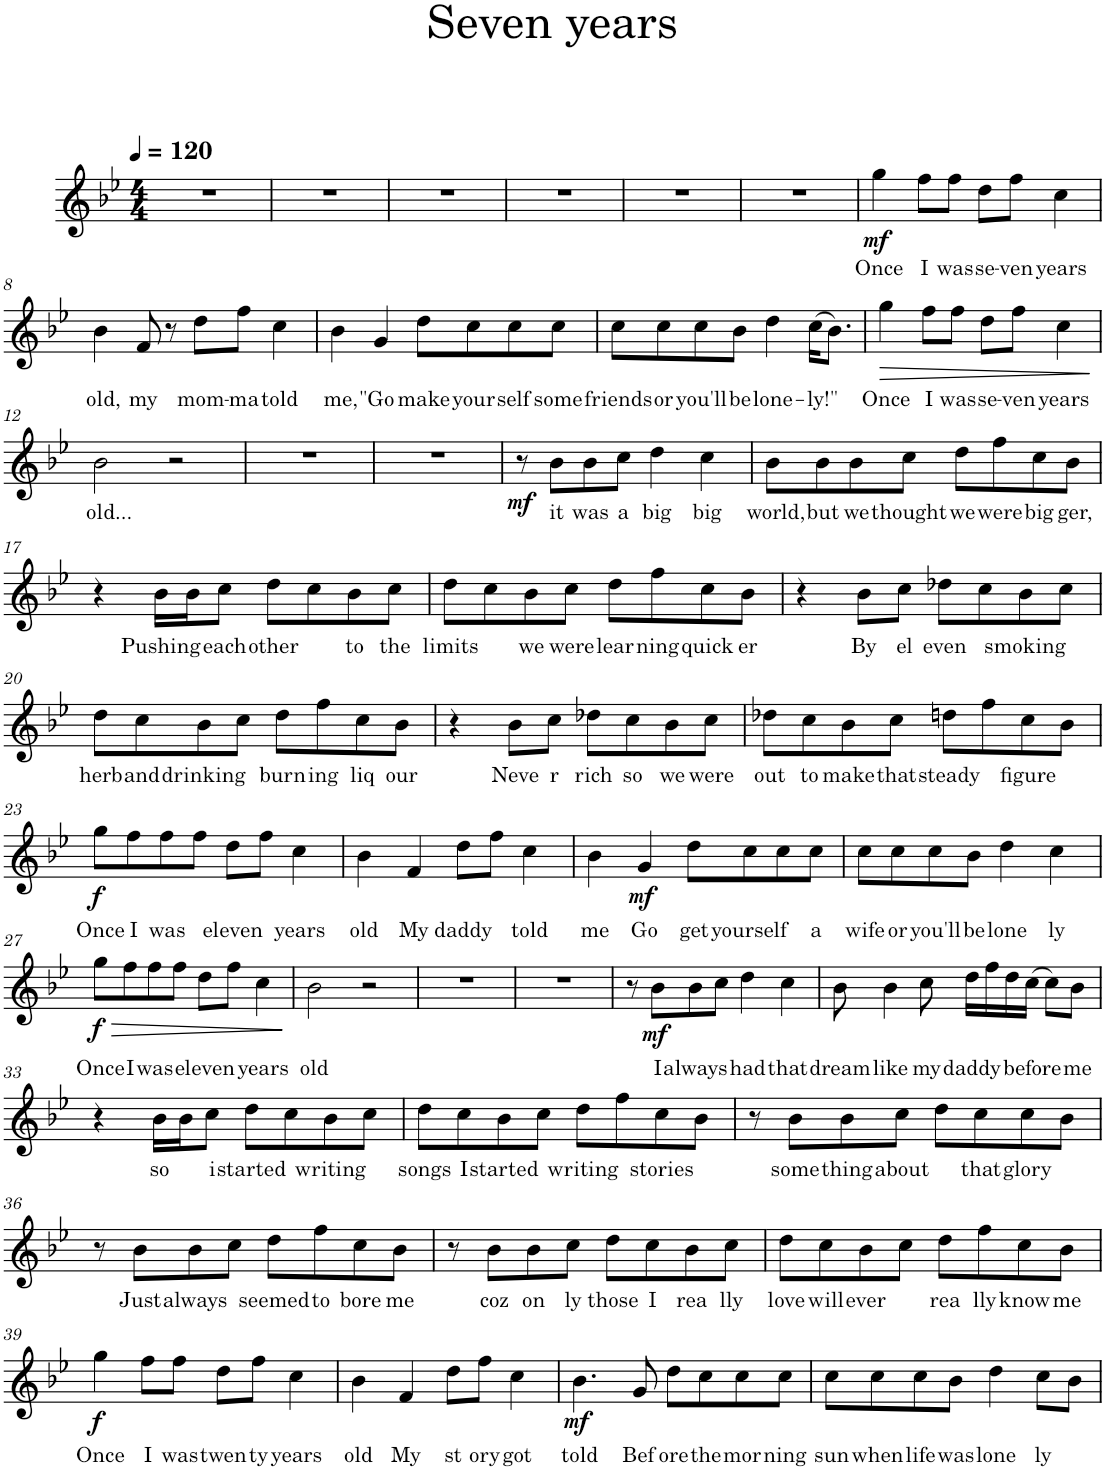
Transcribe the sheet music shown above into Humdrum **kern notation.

**kern	**text	**dynam
*part1	*part1	*part1
*staff1	*staff1	*staff1
*I"Piano	*	*
*I'Pno.	*	*
*clefG2	*	*
*k[b-e-]	*	*
*M4/4	*	*
*MM120	*	*
=1	=1	=1
1r	.	.
=2	=2	=2
1r	.	.
=3	=3	=3
1r	.	.
=4	=4	=4
1r	.	.
=5	=5	=5
1r	.	.
=6	=6	=6
1r	.	.
=7	=7	=7
!	!LO:LY:b	!LO:DY:b
4gg\	Once	mf
!	!LO:LY:b	!
8ff\L	I	.
!	!LO:LY:b	!
8ff\J	was	.
!	!LO:LY:b	!
8dd\L	se-	.
!	!LO:LY:b	!
8ff\J	-ven	.
!	!LO:LY:b	!
4cc\	years	.
!!LO:LB:g=z
=8	=8	=8
!	!LO:LY:b	!
4b-\	old,	.
!	!LO:LY:b	!
8f/	my	.
8r	.	.
!	!LO:LY:b	!
8dd\L	mom-	.
!	!LO:LY:b	!
8ff\J	-ma	.
!	!LO:LY:b	!
4cc\	told	.
=9	=9	=9
!	!LO:LY:b	!
4b-\	me,	.
!	!LO:LY:b	!
4g/	"Go	.
!	!LO:LY:b	!
8dd\L	make	.
!	!LO:LY:b	!
8cc\	your	.
!	!LO:LY:b	!
8cc\	self	.
!	!LO:LY:b	!
8cc\J	some	.
=10	=10	=10
!	!LO:LY:b	!
8cc\L	friends	.
!	!LO:LY:b	!
8cc\	or	.
!	!LO:LY:b	!
8cc\	you'll	.
!	!LO:LY:b	!
8b-\J	be	.
!	!LO:LY:b	!
4dd\	lone-	.
!	!LO:LY:b	!
(>16cc\KL	-ly!"	.
8.b-\J)	.	.
=11	=11	=11
!	!LO:LY:b	!LO:HP:b
4gg\	Once	>
!	!LO:LY:b	!
8ff\L	I	.
!	!LO:LY:b	!
8ff\J	was	.
!	!LO:LY:b	!
8dd\L	se-	.
!	!LO:LY:b	!
8ff\J	-ven	.
!	!LO:LY:b	!
4cc\	years	.
.	.	]
!!LO:LB:g=z
=12	=12	=12
!	!LO:LY:b	!
2b-\	old...	.
2r	.	.
=13	=13	=13
1r	.	.
=14	=14	=14
1r	.	.
=15	=15	=15
!	!	!LO:DY:b
8r	.	mf
!	!LO:LY:b	!
8b-\L	it	.
!	!LO:LY:b	!
8b-\	was	.
!	!LO:LY:b	!
8cc\J	a	.
!	!LO:LY:b	!
4dd\	big	.
!	!LO:LY:b	!
4cc\	big	.
=16	=16	=16
!	!LO:LY:b	!
8b-\L	world,	.
!	!LO:LY:b	!
8b-\	but	.
!	!LO:LY:b	!
8b-\	we	.
!	!LO:LY:b	!
8cc\J	thought	.
!	!LO:LY:b	!
8dd\L	we	.
!	!LO:LY:b	!
8ff\	were	.
!	!LO:LY:b	!
8cc\	big	.
!	!LO:LY:b	!
8b-\J	ger,	.
!!LO:LB:g=z
=17	=17	=17
4r	.	.
!	!LO:LY:b	!
16b-\LL	Pushing	.
16b-\J	.	.
!	!LO:LY:b	!
8cc\J	each	.
!	!LO:LY:b	!
8dd\L	other	.
8cc\	.	.
!	!LO:LY:b	!
8b-\	to	.
!	!LO:LY:b	!
8cc\J	the	.
=18	=18	=18
!	!LO:LY:b	!
8dd\L	limits	.
8cc\	.	.
!	!LO:LY:b	!
8b-\	we	.
!	!LO:LY:b	!
8cc\J	were	.
!	!LO:LY:b	!
8dd\L	lear	.
!	!LO:LY:b	!
8ff\	ning	.
!	!LO:LY:b	!
8cc\	quick	.
!	!LO:LY:b	!
8b-\J	er	.
=19	=19	=19
4r	.	.
!	!LO:LY:b	!
8b-\L	By	.
!	!LO:LY:b	!
8cc\J	el	.
!	!LO:LY:b	!
8dd-X\L	even	.
8cc\	.	.
!	!LO:LY:b	!
8b-\	smoking	.
8cc\J	.	.
!!LO:LB:g=z
=20	=20	=20
!	!LO:LY:b	!
8dd\L	herb	.
!	!LO:LY:b	!
8cc\	and	.
!	!LO:LY:b	!
8b-\	drinking	.
8cc\J	.	.
!	!LO:LY:b	!
8dd\L	burn	.
!	!LO:LY:b	!
8ff\	ing	.
!	!LO:LY:b	!
8cc\	liq	.
!	!LO:LY:b	!
8b-\J	our	.
=21	=21	=21
4r	.	.
!	!LO:LY:b	!
8b-\L	Neve	.
!	!LO:LY:b	!
8cc\J	r	.
!	!LO:LY:b	!
8dd-X\L	rich	.
!	!LO:LY:b	!
8cc\	so	.
!	!LO:LY:b	!
8b-\	we	.
!	!LO:LY:b	!
8cc\J	were	.
=22	=22	=22
!	!LO:LY:b	!
8dd-X\L	out	.
!	!LO:LY:b	!
8cc\	to	.
!	!LO:LY:b	!
8b-\	make	.
!	!LO:LY:b	!
8cc\J	that	.
!	!LO:LY:b	!
8ddn\L	steady	.
8ff\	.	.
!	!LO:LY:b	!
8cc\	figure	.
8b-\J	.	.
!!LO:LB:g=z
=23	=23	=23
!	!LO:LY:b	!LO:DY:b
8gg\L	Once	f
!	!LO:LY:b	!
8ff\	I	.
!	!LO:LY:b	!
8ff\	was	.
8ff\J	.	.
!	!LO:LY:b	!
8dd\L	eleven	.
8ff\J	.	.
!	!LO:LY:b	!
4cc\	years	.
=24	=24	=24
!	!LO:LY:b	!
4b-\	old	.
!	!LO:LY:b	!
4f/	My	.
!	!LO:LY:b	!
8dd\L	daddy	.
8ff\J	.	.
!	!LO:LY:b	!
4cc\	told	.
=25	=25	=25
!	!LO:LY:b	!
4b-\	me	.
!	!LO:LY:b	!LO:DY:b
4g/	Go	mf
!	!LO:LY:b	!
8dd\L	get	.
!	!LO:LY:b	!
8cc\	yourself	.
8cc\	.	.
!	!LO:LY:b	!
8cc\J	a	.
=26	=26	=26
!	!LO:LY:b	!
8cc\L	wife	.
!	!LO:LY:b	!
8cc\	or	.
!	!LO:LY:b	!
8cc\	you'll	.
!	!LO:LY:b	!
8b-\J	be	.
!	!LO:LY:b	!
4dd\	lone	.
!	!LO:LY:b	!
4cc\	ly	.
!!LO:LB:g=z
=27	=27	=27
!	!LO:LY:b	!LO:HP:b
!	!	!LO:DY:n=1:b
8gg\L	Once	> f
!	!LO:LY:b	!
8ff\	I	.
!	!LO:LY:b	!
8ff\	was	.
8ff\J	.	.
!	!LO:LY:b	!
8dd\L	eleven	.
8ff\J	.	.
!	!LO:LY:b	!
4cc\	years	.
.	.	]
=28	=28	=28
!	!LO:LY:b	!
2b-\	old	.
2r	.	.
=29	=29	=29
1r	.	.
=30	=30	=30
1r	.	.
=31	=31	=31
8r	.	.
!	!LO:LY:b	!LO:DY:b
8b-\L	I	mf
!	!LO:LY:b	!
8b-\	always	.
8cc\J	.	.
!	!LO:LY:b	!
4dd\	had	.
!	!LO:LY:b	!
4cc\	that	.
=32	=32	=32
!	!LO:LY:b	!
8b-\	dream	.
!	!LO:LY:b	!
4b-\	like	.
!	!LO:LY:b	!
8cc\	my	.
!	!LO:LY:b	!
16dd\LL	daddy	.
16ff\	.	.
16dd\	.	.
!	!LO:LY:b	!
(>16cc\JJ	before	.
8cc\L)	.	.
!	!LO:LY:b	!
8b-\J	me	.
!!LO:LB:g=z
=33	=33	=33
4r	.	.
!	!LO:LY:b	!
16b-\LL	so	.
16b-\J	.	.
!	!LO:LY:b	!
8cc\J	i	.
!	!LO:LY:b	!
8dd\L	started	.
8cc\	.	.
!	!LO:LY:b	!
8b-\	writing	.
8cc\J	.	.
=34	=34	=34
!	!LO:LY:b	!
8dd\L	songs	.
!	!LO:LY:b	!
8cc\	I	.
!	!LO:LY:b	!
8b-\	started	.
8cc\J	.	.
!	!LO:LY:b	!
8dd\L	writing	.
8ff\	.	.
!	!LO:LY:b	!
8cc\	stories	.
8b-\J	.	.
=35	=35	=35
8r	.	.
!	!LO:LY:b	!
8b-\L	some	.
!	!LO:LY:b	!
8b-\	thing	.
!	!LO:LY:b	!
8cc\J	about	.
8dd\L	.	.
!	!LO:LY:b	!
8cc\	that	.
!	!LO:LY:b	!
8cc\	glory	.
8b-\J	.	.
!!LO:LB:g=z
=36	=36	=36
8r	.	.
!	!LO:LY:b	!
8b-\L	Just	.
!	!LO:LY:b	!
8b-\	always	.
8cc\J	.	.
!	!LO:LY:b	!
8dd\L	seemed	.
!	!LO:LY:b	!
8ff\	to	.
!	!LO:LY:b	!
8cc\	bore	.
!	!LO:LY:b	!
8b-\J	me	.
=37	=37	=37
8r	.	.
!	!LO:LY:b	!
8b-\L	coz	.
!	!LO:LY:b	!
8b-\	on	.
!	!LO:LY:b	!
8cc\J	ly	.
!	!LO:LY:b	!
8dd\L	those	.
!	!LO:LY:b	!
8cc\	I	.
!	!LO:LY:b	!
8b-\	rea	.
!	!LO:LY:b	!
8cc\J	lly	.
=38	=38	=38
!	!LO:LY:b	!
8dd\L	love	.
!	!LO:LY:b	!
8cc\	will	.
!	!LO:LY:b	!
8b-\	ever	.
8cc\J	.	.
!	!LO:LY:b	!
8dd\L	rea	.
!	!LO:LY:b	!
8ff\	lly	.
!	!LO:LY:b	!
8cc\	know	.
!	!LO:LY:b	!
8b-\J	me	.
!!LO:LB:g=z
=39	=39	=39
!	!LO:LY:b	!LO:DY:b
4gg\	Once	f
!	!LO:LY:b	!
8ff\L	I	.
!	!LO:LY:b	!
8ff\J	was	.
!	!LO:LY:b	!
8dd\L	twen	.
!	!LO:LY:b	!
8ff\J	ty	.
!	!LO:LY:b	!
4cc\	years	.
=40	=40	=40
!	!LO:LY:b	!
4b-\	old	.
!	!LO:LY:b	!
4f/	My	.
!	!LO:LY:b	!
8dd\L	st	.
!	!LO:LY:b	!
8ff\J	ory	.
!	!LO:LY:b	!
4cc\	got	.
=41	=41	=41
!	!LO:LY:b	!LO:DY:b
4.b-\	told	mf
!	!LO:LY:b	!
8g/	Bef	.
!	!LO:LY:b	!
8dd\L	ore	.
!	!LO:LY:b	!
8cc\	the	.
!	!LO:LY:b	!
8cc\	mor	.
!	!LO:LY:b	!
8cc\J	ning	.
=42	=42	=42
!	!LO:LY:b	!
8cc\L	sun	.
!	!LO:LY:b	!
8cc\	when	.
!	!LO:LY:b	!
8cc\	life	.
!	!LO:LY:b	!
8b-\J	was	.
!	!LO:LY:b	!
4dd\	lone	.
!	!LO:LY:b	!
8cc\L	ly	.
8b-\J	.	.
=	=	=
*-	*-	*-
